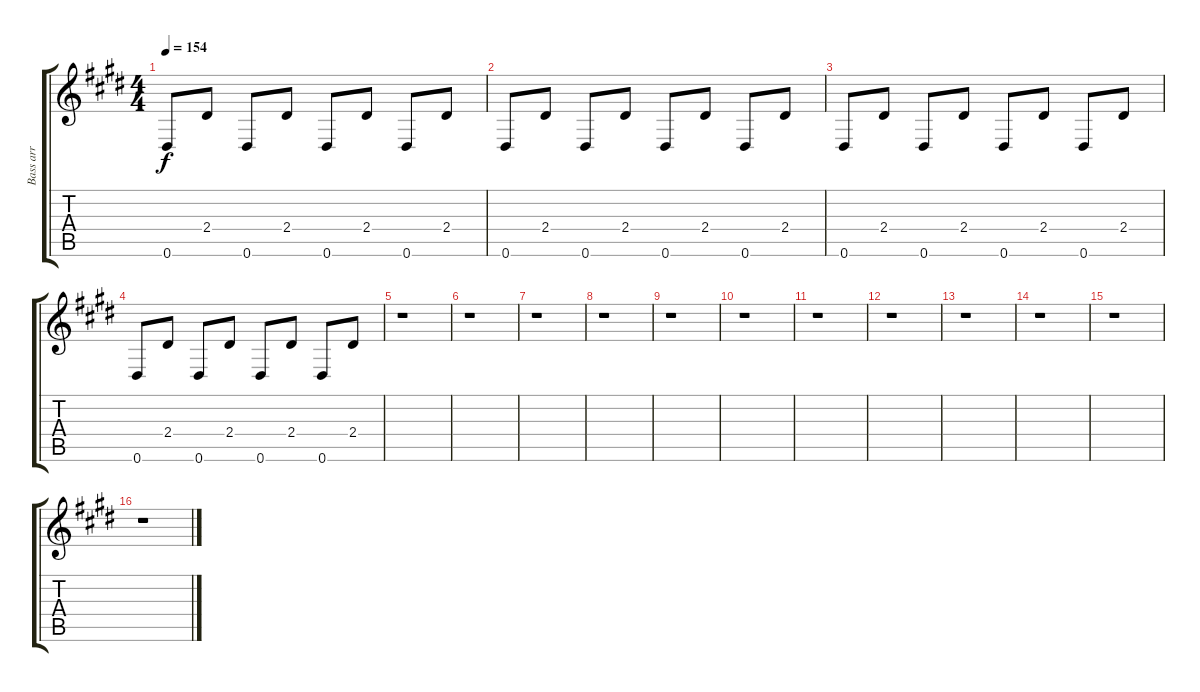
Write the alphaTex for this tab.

\track ("Bass arr" "Bass arr") {instrument electricbasspick}
\staff {score tabs}
\tuning (Eb4 Bb3 Gb3 Db3 Ab2 Eb2) {hide}
\ts (4 4)
\tempo 154
\clef g2
\ks e
0.6.8{dy f instrument electricbasspick} 2.4.8 0.6.8 2.4.8 0.6.8 2.4.8 0.6.8 2.4.8 |
\ks c#minor
0.6.8 2.4.8 0.6.8 2.4.8 0.6.8 2.4.8 0.6.8 2.4.8 |
0.6.8 2.4.8 0.6.8 2.4.8 0.6.8 2.4.8 0.6.8 2.4.8 |
0.6.8 2.4.8 0.6.8 2.4.8 0.6.8 2.4.8 0.6.8 2.4.8 |
\ks e
r.1 |
\ks c#minor
r.1 |
r.1 |
r.1 |
\ks e
r.1 |
\ks c#minor
r.1 |
r.1 |
r.1 |
\ks e
r.1 |
\ks c#minor
r.1 |
r.1 |
r.1
